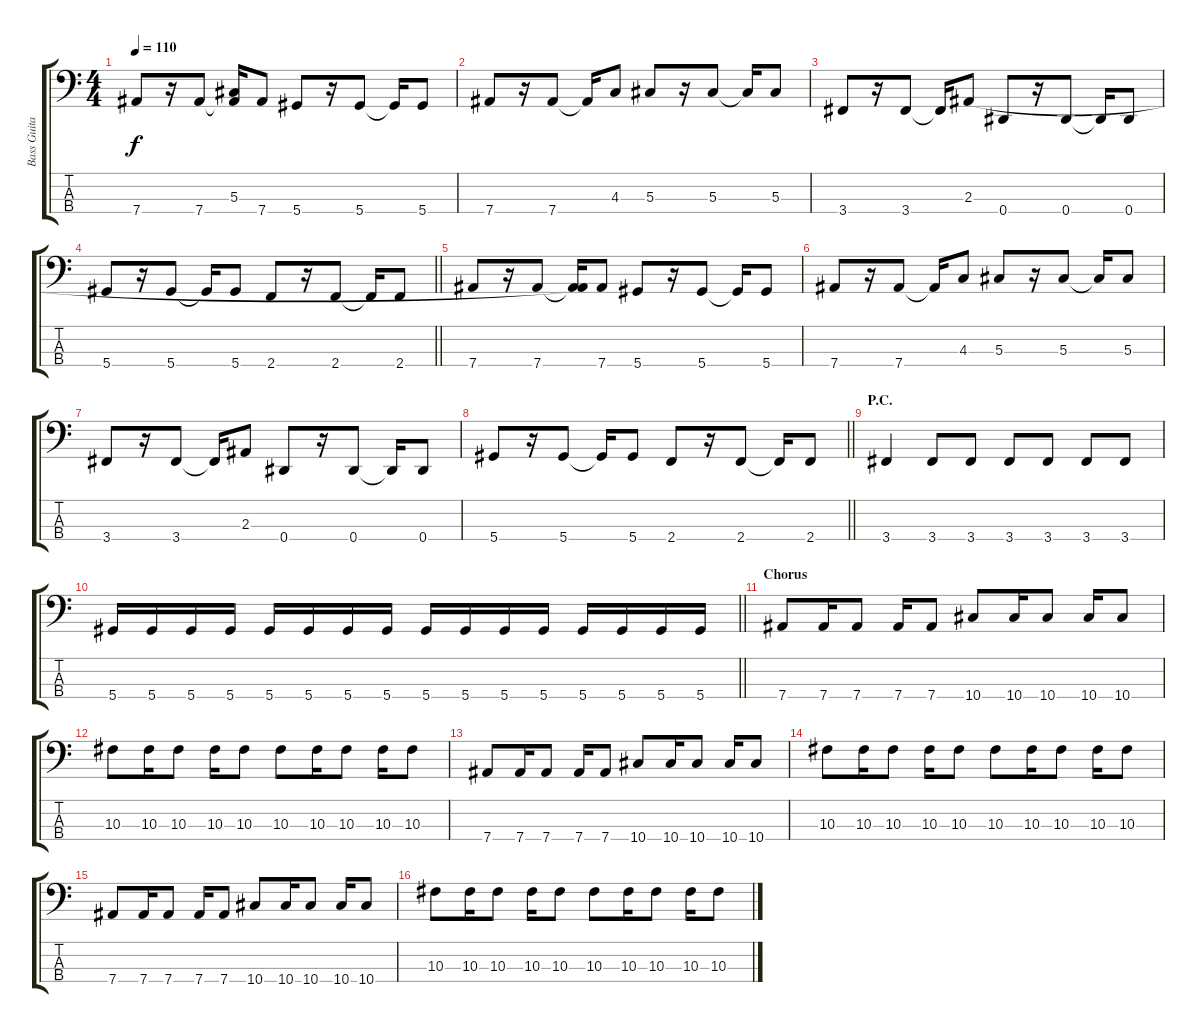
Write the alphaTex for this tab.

\track ("Bass Guitar" "Bass Guita") {instrument electricbasspick}
\staff {score tabs}
\tuning (Gb2 Db2 Ab1 Eb1) {hide}
\ts (4 4)
\tempo 110
\clef f4
\ks c
7.4.8{dy f} r.16 7.4.8 (5.3{t} 7.4{t}).16 7.4.8 5.4.8 r.16 5.4.8 5.4{t}.16 5.4.8 |
7.4.8 r.16 7.4.8 7.4{t}.16 4.3.8 5.3.8 r.16 5.3.8 5.3{t}.16 5.3.8 |
3.4.8 r.16 3.4.8 3.4{t}.16 2.3.8 0.4.8 r.16 0.4.8 0.4{t}.16 0.4.8 |
\barLineRight lightlight
5.4.8 r.16 5.4.8 5.4{t}.16 5.4.8 2.4.8 r.16 2.4.8 2.4{t}.16 2.4.8 |
7.4.8 r.16 7.4.8 (2.3{t} 7.4{t}).16 7.4.8 5.4.8 r.16 5.4.8 5.4{t}.16 5.4.8 |
7.4.8 r.16 7.4.8 7.4{t}.16 4.3.8 5.3.8 r.16 5.3.8 5.3{t}.16 5.3.8 |
3.4.8 r.16 3.4.8 3.4{t}.16 2.3.8 0.4.8 r.16 0.4.8 0.4{t}.16 0.4.8 |
\barLineRight lightlight
5.4.8 r.16 5.4.8 5.4{t}.16 5.4.8 2.4.8 r.16 2.4.8 2.4{t}.16 2.4.8 |
\section ("" "P.C.")
3.4.4 3.4.8 3.4.8 3.4.8 3.4.8 3.4.8 3.4.8 |
\barLineRight lightlight
5.4.16 5.4.16 5.4.16 5.4.16 5.4.16 5.4.16 5.4.16 5.4.16 5.4.16 5.4.16 5.4.16 5.4.16 5.4.16 5.4.16 5.4.16 5.4.16 |
\section ("" "Chorus")
7.4.8 7.4.16 7.4.8 7.4.16 7.4.8 10.4.8 10.4.16 10.4.8 10.4.16 10.4.8 |
10.3.8 10.3.16 10.3.8 10.3.16 10.3.8 10.3.8 10.3.16 10.3.8 10.3.16 10.3.8 |
7.4.8 7.4.16 7.4.8 7.4.16 7.4.8 10.4.8 10.4.16 10.4.8 10.4.16 10.4.8 |
10.3.8 10.3.16 10.3.8 10.3.16 10.3.8 10.3.8 10.3.16 10.3.8 10.3.16 10.3.8 |
7.4.8 7.4.16 7.4.8 7.4.16 7.4.8 10.4.8 10.4.16 10.4.8 10.4.16 10.4.8 |
10.3.8 10.3.16 10.3.8 10.3.16 10.3.8 10.3.8 10.3.16 10.3.8 10.3.16 10.3.8
